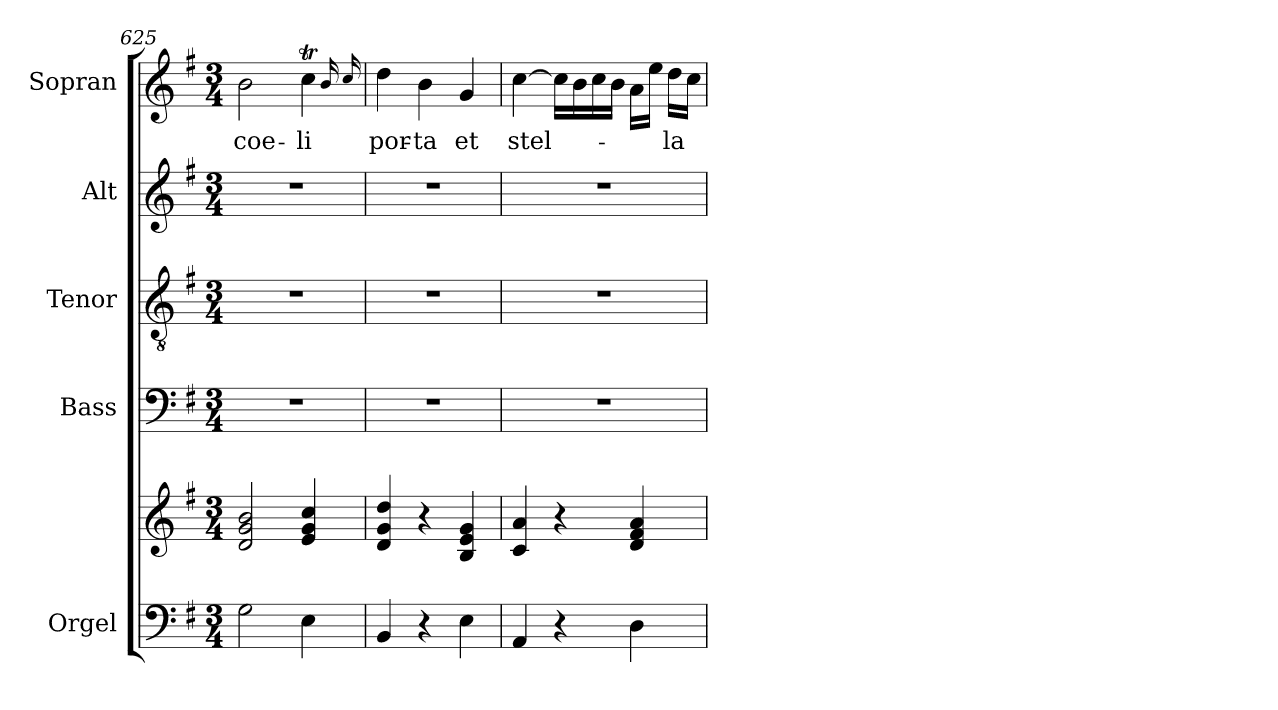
**kern	**kern	**kern	**kern	**kern	**kern	**text
*part5	*part5	*part4	*part3	*part2	*part1	*part1
*staff6	*staff5	*staff4	*staff3	*staff2	*staff1	*staff1
*I"Orgel	*	*I"Bass	*I"Tenor	*I"Alt	*I"Sopran	*
*I'Org.	*	*I'B.	*I'T.	*I'A.	*I'S.	*
*clefF4	*clefG2	*clefF4	*clefGv2	*clefG2	*clefG2	*
*k[f#]	*k[f#]	*k[f#]	*k[f#]	*k[f#]	*k[f#]	*
*G:	*G:	*G:	*G:	*G:	*G:	*
*M3/4	*M3/4	*M3/4	*M3/4	*M3/4	*M3/4	*
=625	=625	=625	=625	=625	=625	=625
!	!	!	!	!	!	!LO:LY:b
2G\	2d/ 2g/ 2b/	2.r	2.r	2.r	2b\	coe-
!	!	!	!	!	!	!LO:LY:b
4E\	4e/ 4g/ 4cc/	.	.	.	4ccT\	-li
.	.	.	.	.	16qqb/	.
.	.	.	.	.	16qqcc/	.
!!LO:PB:g=z
=626	=626	=626	=626	=626	=626	=626
!	!	!	!	!	!	!LO:LY:b
4BB/	4d/ 4g/ 4dd/	2.r	2.r	2.r	4dd\	por-
!	!	!	!	!	!	!LO:LY:b
4r	4r	.	.	.	4b\	-ta
!	!	!	!	!	!	!LO:LY:b
4E\	4B/ 4e/ 4g/	.	.	.	4g/	et
=627	=627	=627	=627	=627	=627	=627
!	!	!	!	!	!	!LO:LY:b
4AA/	4c/ 4a/	2.r	2.r	2.r	[4cc\	stel-
4r	4r	.	.	.	16cc\LL]	.
.	.	.	.	.	16b\	.
.	.	.	.	.	16cc\	.
.	.	.	.	.	16b\JJ	.
4D\	4d/ 4f#/ 4a/	.	.	.	16a\LL	.
.	.	.	.	.	16ee\JJ	.
!	!	!	!	!	!	!LO:LY:b
.	.	.	.	.	16dd\LL	-la
.	.	.	.	.	16cc\JJ	.
=	=	=	=	=	=	=
*-	*-	*-	*-	*-	*-	*-
